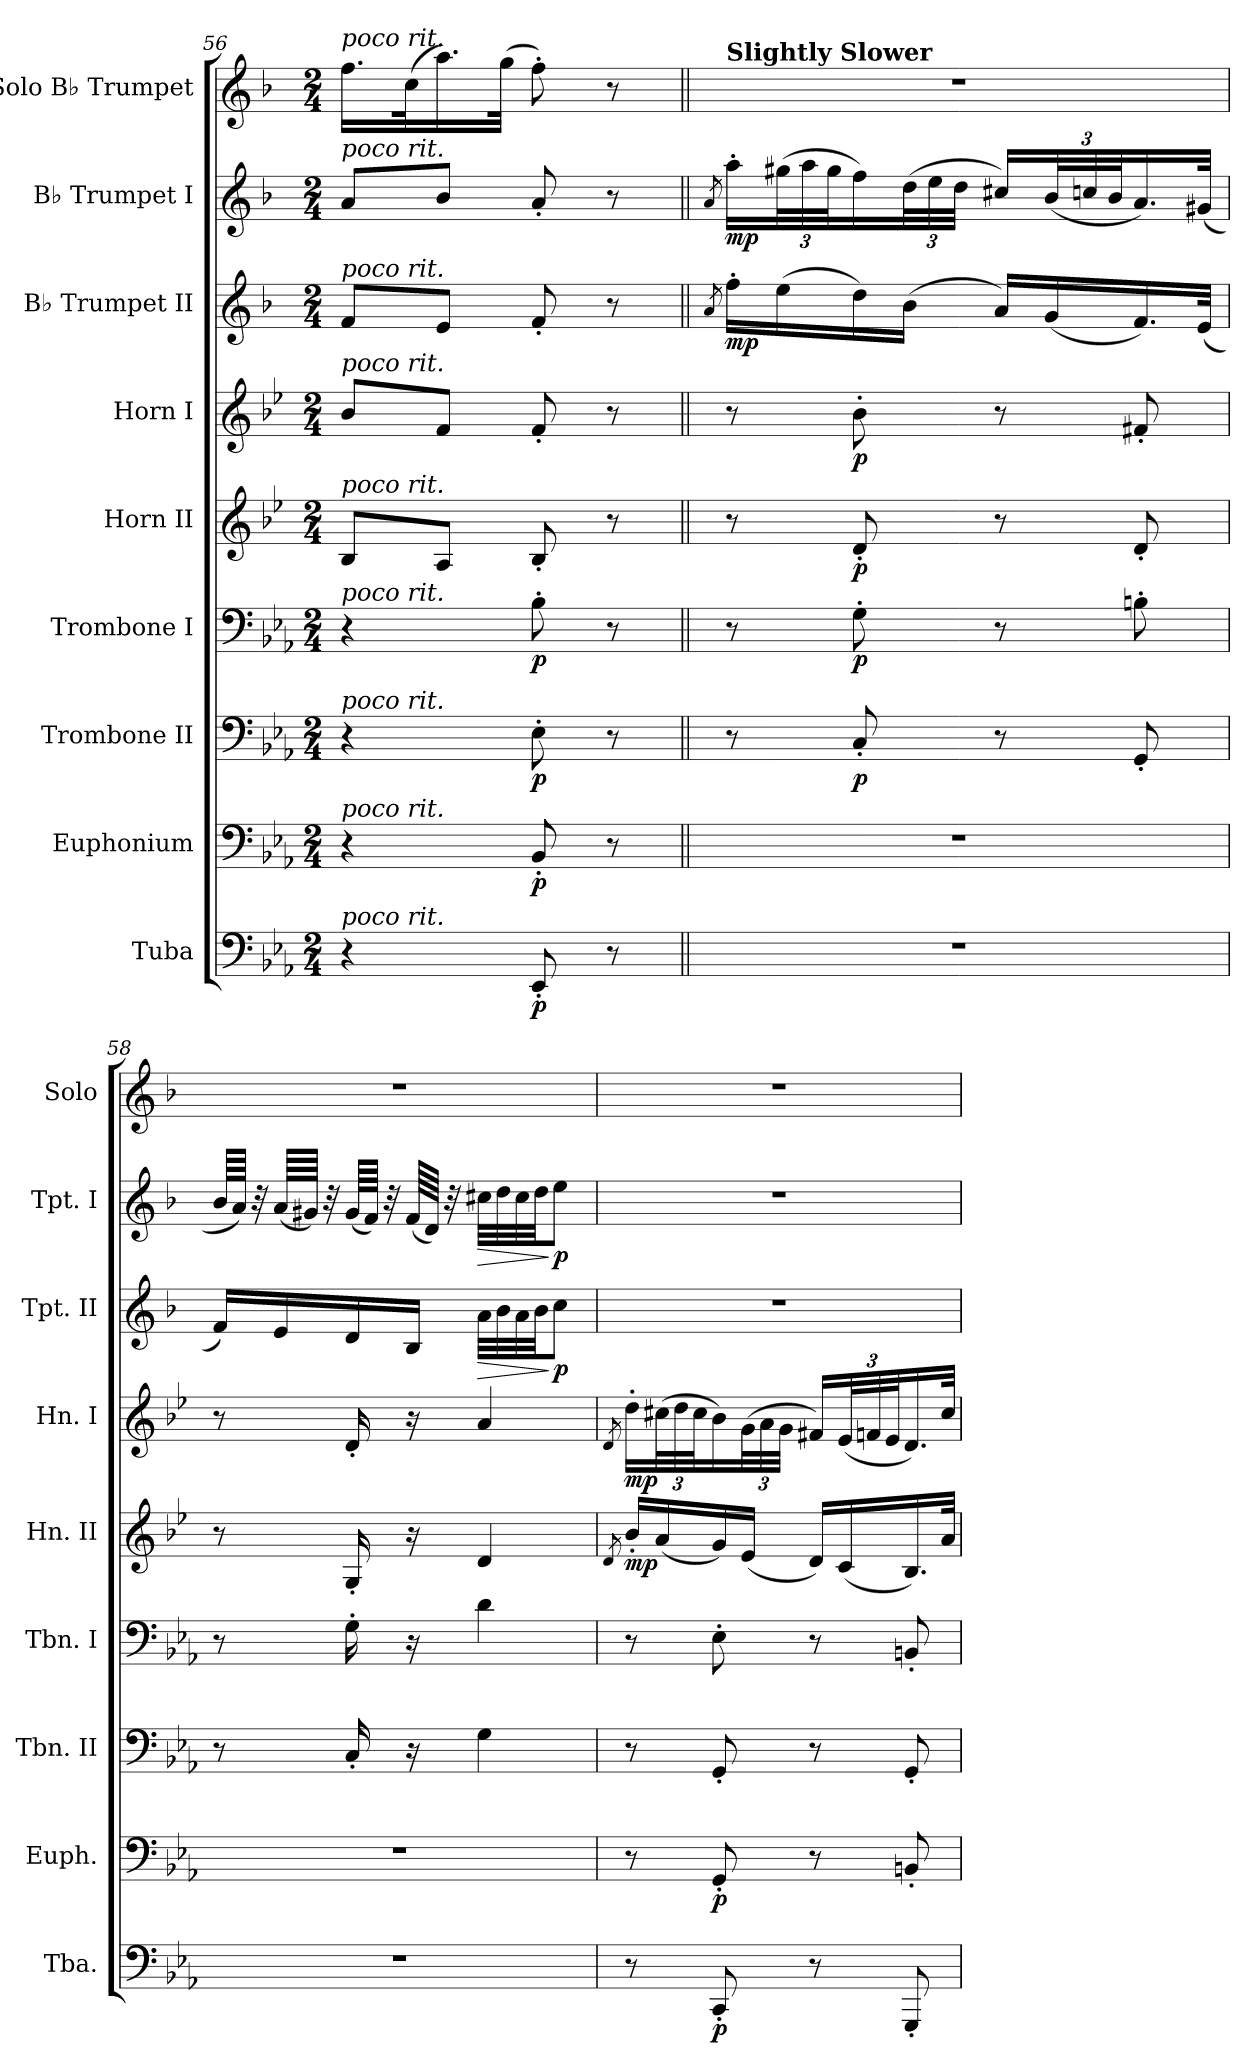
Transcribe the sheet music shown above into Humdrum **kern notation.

**kern	**dynam	**kern	**dynam	**kern	**dynam	**kern	**dynam	**kern	**dynam	**kern	**dynam	**kern	**dynam	**kern	**dynam	**kern
*part9	*part9	*part8	*part8	*part7	*part7	*part6	*part6	*part5	*part5	*part4	*part4	*part3	*part3	*part2	*part2	*part1
*staff9	*staff9	*staff8	*staff8	*staff7	*staff7	*staff6	*staff6	*staff5	*staff5	*staff4	*staff4	*staff3	*staff3	*staff2	*staff2	*staff1
*I"Tuba	*	*I"Euphonium	*	*I"Trombone II	*	*I"Trombone I	*	*I"Horn II	*	*I"Horn I	*	*I"B♭ Trumpet II	*	*I"B♭ Trumpet I	*	*I"Solo B♭ Trumpet
*I'Tba.	*	*I'Euph.	*	*I'Tbn. II	*	*I'Tbn. I	*	*I'Hn. II	*	*I'Hn. I	*	*I'Tpt. II	*	*I'Tpt. I	*	*I'Solo
*clefF4	*	*clefF4	*	*clefF4	*	*clefF4	*	*clefG2	*	*clefG2	*	*clefG2	*	*clefG2	*	*clefG2
*	*	*	*	*	*	*	*	*ITrd4c7	*	*ITrd4c7	*	*ITrd1c2	*	*ITrd1c2	*	*ITrd1c2
*k[b-e-a-]	*	*k[b-e-a-]	*	*k[b-e-a-]	*	*k[b-e-a-]	*	*k[b-e-a-]	*	*k[b-e-a-]	*	*k[b-e-a-]	*	*k[b-e-a-]	*	*k[b-e-a-]
*M2/4	*	*M2/4	*	*M2/4	*	*M2/4	*	*M2/4	*	*M2/4	*	*M2/4	*	*M2/4	*	*M2/4
=56	=56	=56	=56	=56	=56	=56	=56	=56	=56	=56	=56	=56	=56	=56	=56	=56
!	!	!	!	!	!	!	!	!	!	!	!	!	!	!	!	!LO:TX:a:i:t=poco rit.
!	!	!	!	!	!	!	!	!	!	!	!	!	!	!LO:TX:a:i:t=poco rit.	!	!
!	!	!	!	!	!	!	!	!	!	!	!	!LO:TX:a:i:t=poco rit.	!	!	!	!
!	!	!	!	!	!	!	!	!	!	!LO:TX:a:i:t=poco rit.	!	!	!	!	!	!
!	!	!	!	!	!	!	!	!LO:TX:a:i:t=poco rit.	!	!	!	!	!	!	!	!
!	!	!	!	!	!	!LO:TX:a:i:t=poco rit.	!	!	!	!	!	!	!	!	!	!
!	!	!	!	!LO:TX:a:i:t=poco rit.	!	!	!	!	!	!	!	!	!	!	!	!
!	!	!LO:TX:a:i:t=poco rit.	!	!	!	!	!	!	!	!	!	!	!	!	!	!
!LO:TX:a:i:t=poco rit.	!	!	!	!	!	!	!	!	!	!	!	!	!	!	!	!
4r	.	4r	.	4r	.	4r	.	8E-/L	.	8e-/L	.	8e-/L	.	8g/L	.	16.ee-\LL
*	*	*	*	*	*	*	*	*	*	*	*	*	*	*	*	*MM60
.	.	.	.	.	.	.	.	.	.	.	.	.	.	.	.	(>32b-\K
*	*	*	*	*	*	*	*	*	*	*	*	*	*	*	*	*MM50
.	.	.	.	.	.	.	.	8D/J	.	8B-/J	.	8d/J	.	8a-/J	.	16.gg\)
*	*	*	*	*	*	*	*	*	*	*	*	*	*	*	*	*MM40
.	.	.	.	.	.	.	.	.	.	.	.	.	.	.	.	(>32ff\JJk
!	!LO:DY:b	!	!LO:DY:b	!	!LO:DY:b	!	!LO:DY:b	!	!	!	!	!	!	!	!	!
8EE-'/	p	8BB-'/	p	8E-'\	p	8B-'\	p	8E-'/	.	8B-'/	.	8e-'/	.	8g'/	.	8ee-'\)
8r	.	8r	.	8r	.	8r	.	8r	.	8r	.	8r	.	8r	.	8r
!!LO:PB:g=z
=57||	=57||	=57||	=57||	=57||	=57||	=57||	=57||	=57||	=57||	=57||	=57||	=57||	=57||	=57||	=57||	=57||
!!LO:REH:place=s1:a:B:fs=14:t=57
*	*	*	*	*	*	*	*	*	*	*	*	*	*	*	*	*MM60
.	.	.	.	.	.	.	.	.	.	.	.	8qg/	.	8qg/	.	.
!	!	!	!	!	!	!	!	!	!	!	!	!	!	!	!	!LO:TX:a:B:t=Slightly Slower
!	!	!	!	!	!	!	!	!	!	!	!	!	!LO:DY:b	!	!LO:DY:b	!
2r	.	2r	.	8r	.	8r	.	8r	.	8r	.	16ee-'\LL	mp	16gg'\LL	mp	2r
*	*	*	*	*	*	*	*	*	*	*	*	*	*	*Xbrackettup	*	*
.	.	.	.	.	.	.	.	.	.	.	.	(>16dd\	.	(>48ff#X\L	.	.
.	.	.	.	.	.	.	.	.	.	.	.	.	.	48gg\	.	.
.	.	.	.	.	.	.	.	.	.	.	.	.	.	48ff#\J	.	.
!	!	!	!	!	!LO:DY:b	!	!LO:DY:b	!	!LO:DY:b	!	!LO:DY:b	!	!	!	!	!
.	.	.	.	8C'/	p	8G'\	p	8G'/	p	8e-'\	p	16cc\)	.	16ee-\)	.	.
.	.	.	.	.	.	.	.	.	.	.	.	(>16a-\JJ	.	(>48cc\L	.	.
.	.	.	.	.	.	.	.	.	.	.	.	.	.	48dd\	.	.
.	.	.	.	.	.	.	.	.	.	.	.	.	.	48cc\JJJ	.	.
.	.	.	.	8r	.	8r	.	8r	.	8r	.	16g/LL)	.	16bn/LL)	.	.
.	.	.	.	.	.	.	.	.	.	.	.	(<16f/	.	(<48a-/L	.	.
.	.	.	.	.	.	.	.	.	.	.	.	.	.	48b-X/	.	.
.	.	.	.	.	.	.	.	.	.	.	.	.	.	48a-/J	.	.
.	.	.	.	8GG'/	.	8Bn'\	.	8G'/	.	8Bn'/	.	16.e-/)	.	16.g/)	.	.
.	.	.	.	.	.	.	.	.	.	.	.	(<32d/JJk	.	(<32f#X/JJk	.	.
=58	=58	=58	=58	=58	=58	=58	=58	=58	=58	=58	=58	=58	=58	=58	=58	=58
2r	.	2r	.	8r	.	8r	.	8r	.	8r	.	16e-/LL)	.	64a-/LLLL	.	2r
.	.	.	.	.	.	.	.	.	.	.	.	.	.	64g/JJJJ)	.	.
.	.	.	.	.	.	.	.	.	.	.	.	.	.	32r	.	.
.	.	.	.	.	.	.	.	.	.	.	.	16d/	.	(<64g/LLLL	.	.
.	.	.	.	.	.	.	.	.	.	.	.	.	.	64f#X/JJJJ)	.	.
.	.	.	.	.	.	.	.	.	.	.	.	.	.	32r	.	.
.	.	.	.	16C'/	.	16G'\	.	16C'/	.	16G'/	.	16c/	.	(<64f#/LLLL	.	.
.	.	.	.	.	.	.	.	.	.	.	.	.	.	64e-/JJJJ)	.	.
.	.	.	.	.	.	.	.	.	.	.	.	.	.	32r	.	.
.	.	.	.	16r	.	16r	.	16r	.	16r	.	16A-/JJ	.	(<64e-/LLLL	.	.
.	.	.	.	.	.	.	.	.	.	.	.	.	.	64c/JJJJ)	.	.
.	.	.	.	.	.	.	.	.	.	.	.	.	.	32r	.	.
!	!	!	!	!	!	!	!	!	!	!	!	!	!LO:HP:b	!	!LO:HP:b	!
.	.	.	.	4G\	.	4d\	.	4G/	.	4d/	.	32g\LLL	>	32bn\LLL	>	.
.	.	.	.	.	.	.	.	.	.	.	.	32a-\	.	32cc\	.	.
.	.	.	.	.	.	.	.	.	.	.	.	32g\	.	32b\	.	.
.	.	.	.	.	.	.	.	.	.	.	.	32a-\JJ	.	32cc\JJ	.	.
!	!	!	!	!	!	!	!	!	!	!	!	!	!LO:DY:n=1:b	!	!LO:DY:n=1:b	!
.	.	.	.	.	.	.	.	.	.	.	.	8b-\J	] p	8dd\J	] p	.
!!LO:PB:g=z
=59	=59	=59	=59	=59	=59	=59	=59	=59	=59	=59	=59	=59	=59	=59	=59	=59
.	.	.	.	.	.	.	.	8qG/	.	8qG/	.	.	.	.	.	.
!	!	!	!	!	!	!	!	!	!LO:DY:b	!	!LO:DY:b	!	!	!	!	!
8r	.	8r	.	8r	.	8r	.	16e-'/LL	mp	16g'\LL	mp	2r	.	2r	.	2r
*	*	*	*	*	*	*	*	*	*	*Xbrackettup	*	*	*	*	*	*
.	.	.	.	.	.	.	.	(<16d/	.	(>48f#X\L	.	.	.	.	.	.
.	.	.	.	.	.	.	.	.	.	48g\	.	.	.	.	.	.
.	.	.	.	.	.	.	.	.	.	48f#\J	.	.	.	.	.	.
!	!LO:DY:b	!	!LO:DY:b	!	!	!	!	!	!	!	!	!	!	!	!	!
8CC'/	p	8GG'/	p	8GG'/	.	8E-'\	.	16c/)	.	16e-\)	.	.	.	.	.	.
.	.	.	.	.	.	.	.	(<16A-/JJ	.	(>48c\L	.	.	.	.	.	.
.	.	.	.	.	.	.	.	.	.	48d\	.	.	.	.	.	.
.	.	.	.	.	.	.	.	.	.	48c\JJJ	.	.	.	.	.	.
8r	.	8r	.	8r	.	8r	.	16G/LL)	.	16Bn/LL)	.	.	.	.	.	.
.	.	.	.	.	.	.	.	(<16F/	.	(<48A-/L	.	.	.	.	.	.
.	.	.	.	.	.	.	.	.	.	48B-X/	.	.	.	.	.	.
.	.	.	.	.	.	.	.	.	.	48A-/J	.	.	.	.	.	.
8GGG'/	.	8BBn'/	.	8GG'/	.	8BBn'/	.	16.E-/)	.	16.G/)	.	.	.	.	.	.
.	.	.	.	.	.	.	.	32d/JJk	.	32f#/JJk	.	.	.	.	.	.
=	=	=	=	=	=	=	=	=	=	=	=	=	=	=	=	=
*-	*-	*-	*-	*-	*-	*-	*-	*-	*-	*-	*-	*-	*-	*-	*-	*-
